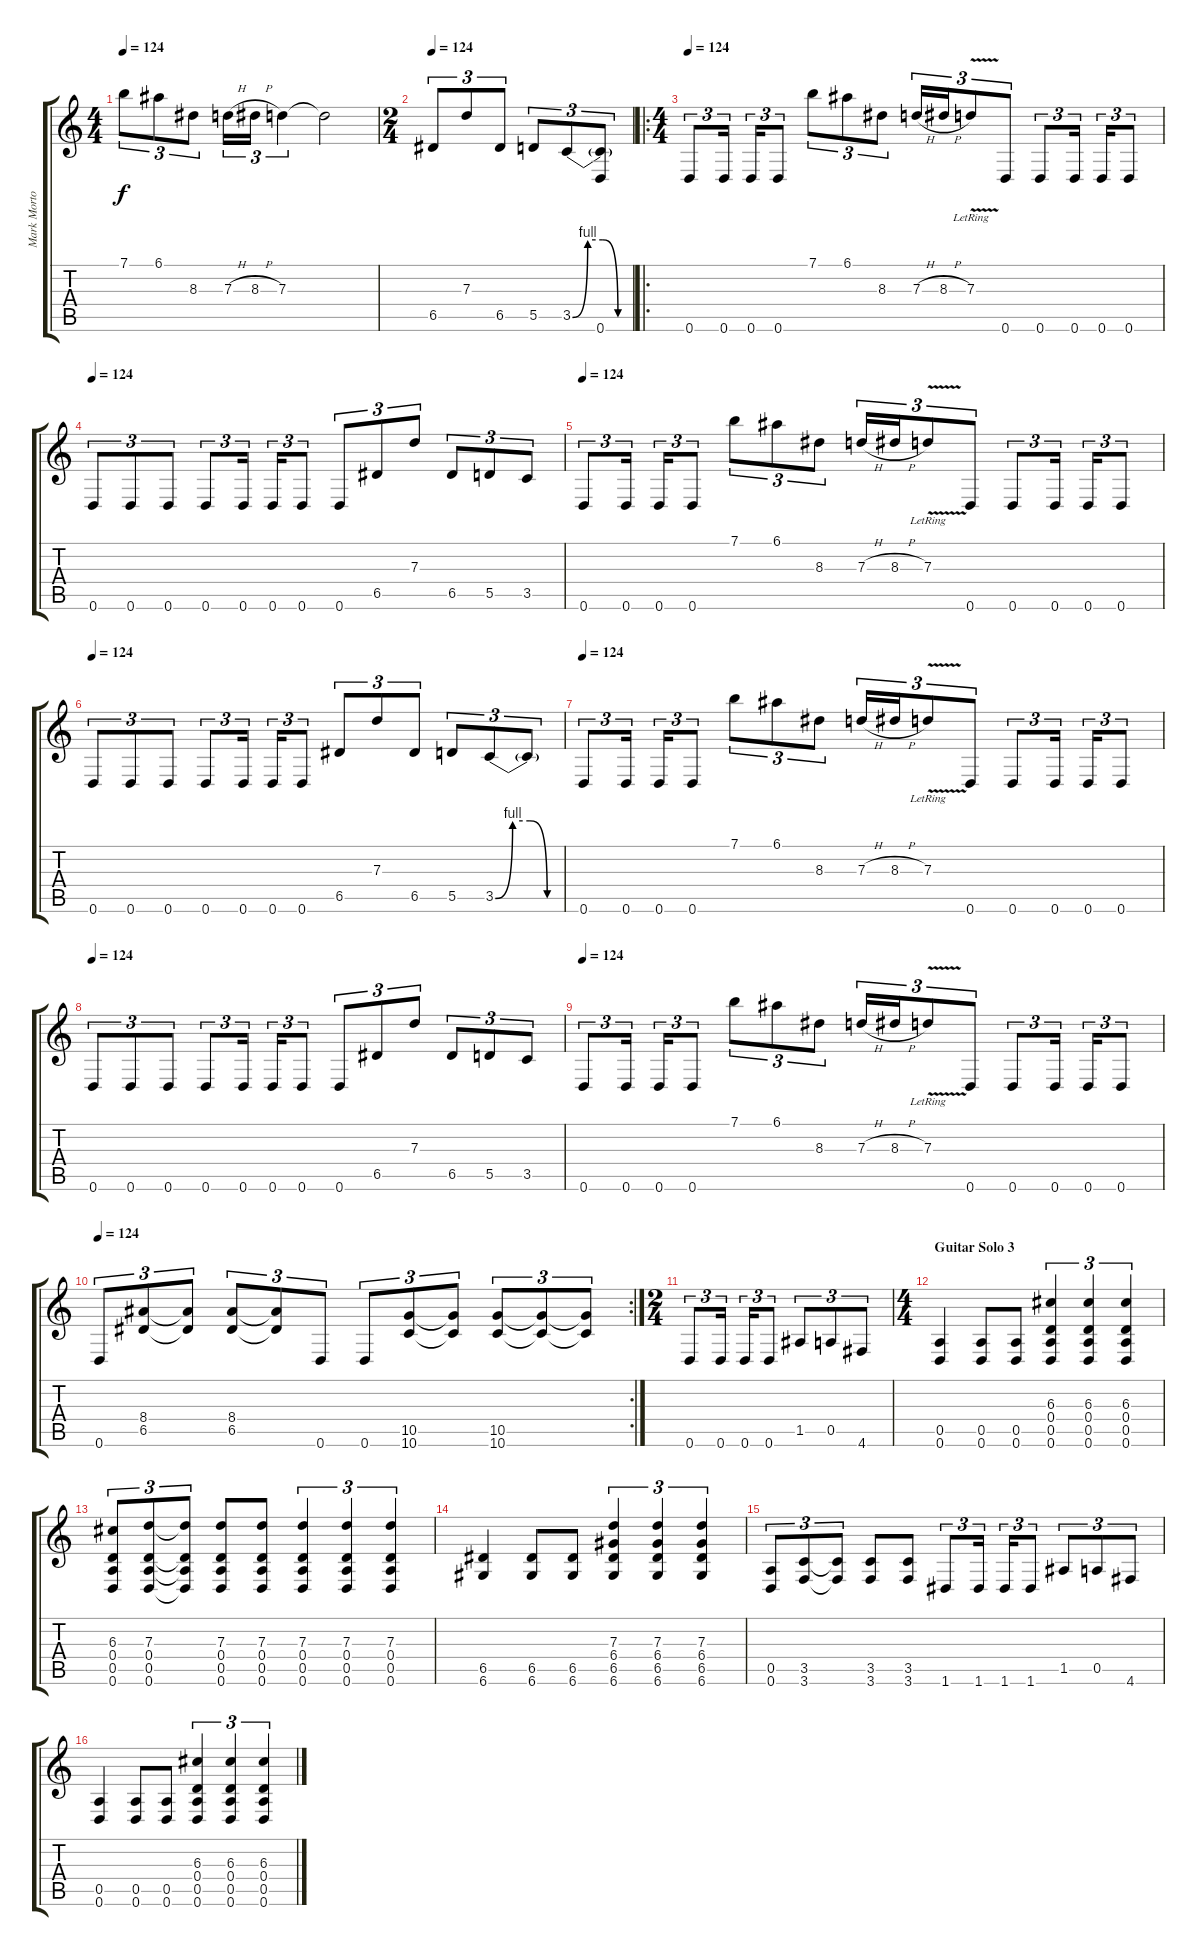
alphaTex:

\track ("Mark Morton - Rhythm" "Mark Morto") {instrument distortionguitar}
\staff {score tabs}
\tuning (E4 B3 G3 D3 A2 D2) {hide}
\ts (4 4)
\tempo 124
\clef g2
\ks c
7.1.8{tu (3 2) dy f} 6.1.8{tu (3 2)} 8.3.8{tu (3 2)} 7.3{h}.16{tu (3 2)} 8.3{h}.16{tu (3 2)} 7.3.4{tu (3 2)} 7.3{t}.2 |
\ts (2 4)
\tempo 124
6.5.8{tu (3 2)} 7.3.8{tu (3 2)} 6.5.8{tu (3 2)} 5.5.8{tu (3 2)} 3.5{be (custom 0 0 15 4 30 4 45 0 60 0)}.8{tu (3 2)} (3.5{t} 0.6{t}).8{tu (3 2)} |
\ro
\ts (4 4)
\tempo 124
0.6.8{tu (3 2)} 0.6.16{tu (3 2)} 0.6.16{tu (3 2)} 0.6.8{tu (3 2)} 7.1.8{tu (3 2)} 6.1.8{tu (3 2)} 8.3.8{tu (3 2)} 7.3{h}.16{tu (3 2)} 8.3{h}.16{tu (3 2)} 7.3{v lr}.8{tu (3 2)} 0.6.8{tu (3 2)} 0.6.8{tu (3 2)} 0.6.16{tu (3 2)} 0.6.16{tu (3 2)} 0.6.8{tu (3 2)} |
\tempo 124
0.6.8{tu (3 2)} 0.6.8{tu (3 2)} 0.6.8{tu (3 2)} 0.6.8{tu (3 2)} 0.6.16{tu (3 2)} 0.6.16{tu (3 2)} 0.6.8{tu (3 2)} 0.6.8{tu (3 2)} 6.5.8{tu (3 2)} 7.3.8{tu (3 2)} 6.5.8{tu (3 2)} 5.5.8{tu (3 2)} 3.5.8{tu (3 2)} |
\tempo 124
0.6.8{tu (3 2)} 0.6.16{tu (3 2)} 0.6.16{tu (3 2)} 0.6.8{tu (3 2)} 7.1.8{tu (3 2)} 6.1.8{tu (3 2)} 8.3.8{tu (3 2)} 7.3{h}.16{tu (3 2)} 8.3{h}.16{tu (3 2)} 7.3{v lr}.8{tu (3 2)} 0.6.8{tu (3 2)} 0.6.8{tu (3 2)} 0.6.16{tu (3 2)} 0.6.16{tu (3 2)} 0.6.8{tu (3 2)} |
\tempo 124
0.6.8{tu (3 2)} 0.6.8{tu (3 2)} 0.6.8{tu (3 2)} 0.6.8{tu (3 2)} 0.6.16{tu (3 2)} 0.6.16{tu (3 2)} 0.6.8{tu (3 2)} 6.5.8{tu (3 2)} 7.3.8{tu (3 2)} 6.5.8{tu (3 2)} 5.5.8{tu (3 2)} 3.5{be (custom 0 0 15 4 30 4 45 0 60 0)}.8{tu (3 2)} 3.5{t}.8{tu (3 2)} |
\tempo 124
0.6.8{tu (3 2)} 0.6.16{tu (3 2)} 0.6.16{tu (3 2)} 0.6.8{tu (3 2)} 7.1.8{tu (3 2)} 6.1.8{tu (3 2)} 8.3.8{tu (3 2)} 7.3{h}.16{tu (3 2)} 8.3{h}.16{tu (3 2)} 7.3{v lr}.8{tu (3 2)} 0.6.8{tu (3 2)} 0.6.8{tu (3 2)} 0.6.16{tu (3 2)} 0.6.16{tu (3 2)} 0.6.8{tu (3 2)} |
\tempo 124
0.6.8{tu (3 2)} 0.6.8{tu (3 2)} 0.6.8{tu (3 2)} 0.6.8{tu (3 2)} 0.6.16{tu (3 2)} 0.6.16{tu (3 2)} 0.6.8{tu (3 2)} 0.6.8{tu (3 2)} 6.5.8{tu (3 2)} 7.3.8{tu (3 2)} 6.5.8{tu (3 2)} 5.5.8{tu (3 2)} 3.5.8{tu (3 2)} |
\tempo 124
0.6.8{tu (3 2)} 0.6.16{tu (3 2)} 0.6.16{tu (3 2)} 0.6.8{tu (3 2)} 7.1.8{tu (3 2)} 6.1.8{tu (3 2)} 8.3.8{tu (3 2)} 7.3{h}.16{tu (3 2)} 8.3{h}.16{tu (3 2)} 7.3{v lr}.8{tu (3 2)} 0.6.8{tu (3 2)} 0.6.8{tu (3 2)} 0.6.16{tu (3 2)} 0.6.16{tu (3 2)} 0.6.8{tu (3 2)} |
\rc 2
\tempo 124
0.6.8{tu (3 2)} (8.4 6.5).8{tu (3 2)} (8.4{t} 6.5{t}).8{tu (3 2)} (8.4 6.5).8{tu (3 2)} (8.4{t} 6.5{t}).8{tu (3 2)} 0.6.8{tu (3 2)} 0.6.8{tu (3 2)} (10.5 10.6).8{tu (3 2)} (10.5{t} 10.6{t}).8{tu (3 2)} (10.5 10.6).8{tu (3 2)} (10.5{t} 10.6{t}).8{tu (3 2)} (10.5{t} 10.6{t}).8{tu (3 2)} |
\ts (2 4)
0.6.8{tu (3 2)} 0.6.16{tu (3 2)} 0.6.16{tu (3 2)} 0.6.8{tu (3 2)} 1.5.8{tu (3 2)} 0.5.8{tu (3 2)} 4.6.8{tu (3 2)} |
\ts (4 4)
\section ("" "Guitar Solo 3")
(0.5 0.6).4 (0.5 0.6).8 (0.5 0.6).8 (6.3 0.4 0.5 0.6).4{tu (3 2)} (6.3 0.4 0.5 0.6).4{tu (3 2)} (6.3 0.4 0.5 0.6).4{tu (3 2)} |
(6.3 0.4 0.5 0.6).8{tu (3 2)} (7.3 0.4 0.5 0.6).8{tu (3 2)} (7.3{t} 0.4{t} 0.5{t} 0.6{t}).8{tu (3 2)} (7.3 0.4 0.5 0.6).8 (7.3 0.4 0.5 0.6).8 (7.3 0.4 0.5 0.6).4{tu (3 2)} (7.3 0.4 0.5 0.6).4{tu (3 2)} (7.3 0.4 0.5 0.6).4{tu (3 2)} |
(6.5 6.6).4 (6.5 6.6).8 (6.5 6.6).8 (7.3 6.4 6.5 6.6).4{tu (3 2)} (7.3 6.4 6.5 6.6).4{tu (3 2)} (7.3 6.4 6.5 6.6).4{tu (3 2)} |
(0.5 0.6).8{tu (3 2)} (3.5 3.6).8{tu (3 2)} (3.5{t} 3.6{t}).8{tu (3 2)} (3.5 3.6).8 (3.5 3.6).8 1.6.8{tu (3 2)} 1.6.16{tu (3 2)} 1.6.16{tu (3 2)} 1.6.8{tu (3 2)} 1.5.8{tu (3 2)} 0.5.8{tu (3 2)} 4.6.8{tu (3 2)} |
(0.5 0.6).4 (0.5 0.6).8 (0.5 0.6).8 (6.3 0.4 0.5 0.6).4{tu (3 2)} (6.3 0.4 0.5 0.6).4{tu (3 2)} (6.3 0.4 0.5 0.6).4{tu (3 2)}
